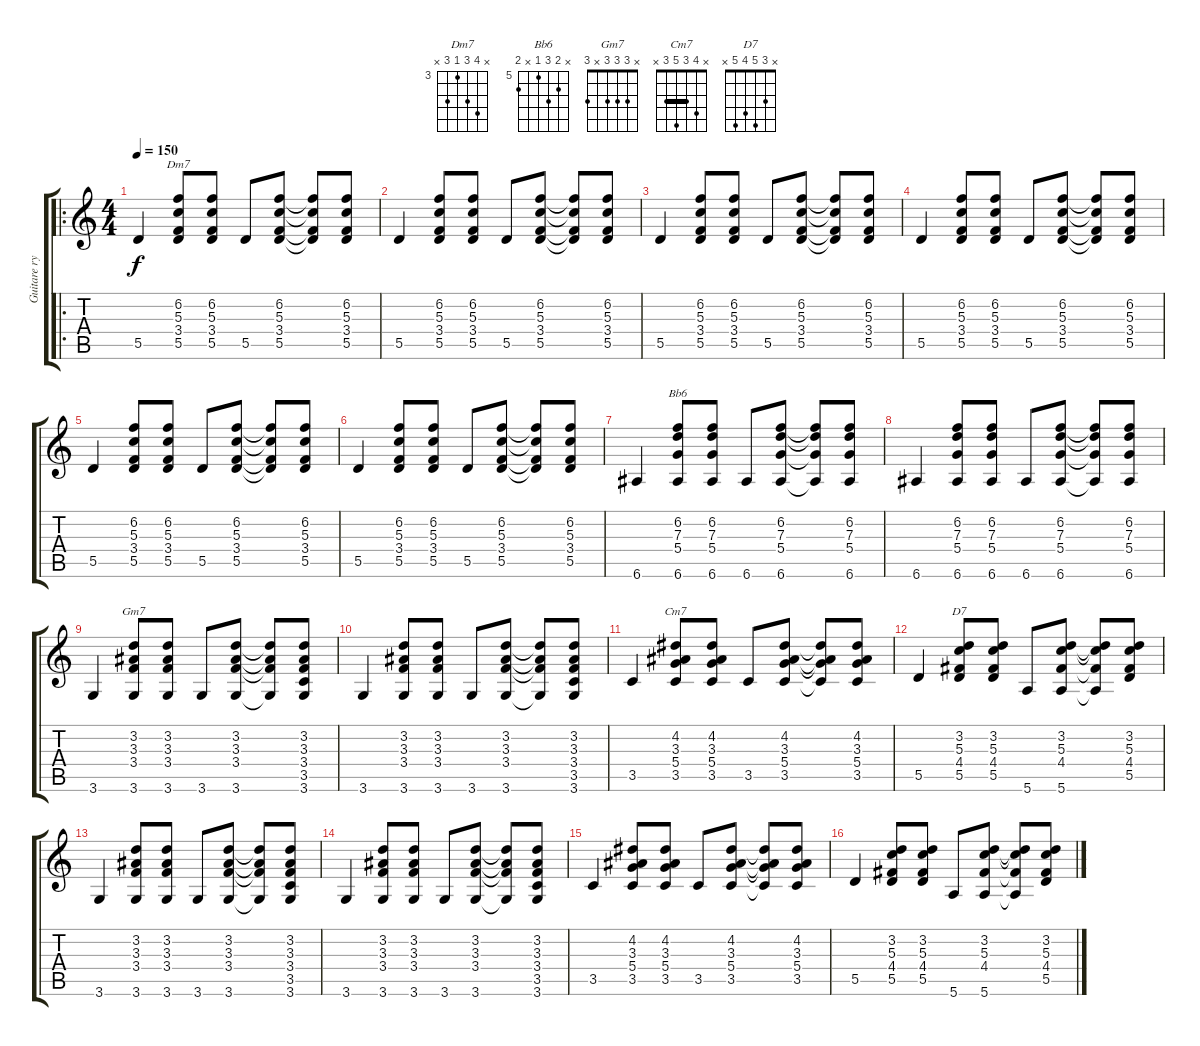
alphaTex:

\track ("Guitare rythmique" "Guitare ry") {instrument acousticguitarnylon}
\staff {score tabs}
\tuning (E4 B3 G3 D3 A2 E2) {hide}
\chord ("Dm7" x 6 5 3 5 x) {firstfret 3}
\chord ("Bb6" x 6 7 5 x 6) {firstfret 5}
\chord ("Gm7" x 3 3 3 x 3)
\chord ("Cm7" x 4 3 5 3 x) {barre 3}
\chord ("D7" x 3 5 4 5 x)
\ro
\ts (4 4)
\tempo 150
\clef g2
\ks c
5.5.4{dy f} (6.2 5.3 3.4 5.5).8{ch "Dm7"} (6.2 5.3 3.4 5.5).8 5.5.8 (6.2 5.3 3.4 5.5).8 (6.2{t} 5.3{t} 3.4{t} 5.5{t}).8 (6.2 5.3 3.4 5.5).8 |
5.5.4 (6.2 5.3 3.4 5.5).8 (6.2 5.3 3.4 5.5).8 5.5.8 (6.2 5.3 3.4 5.5).8 (6.2{t} 5.3{t} 3.4{t} 5.5{t}).8 (6.2 5.3 3.4 5.5).8 |
5.5.4 (6.2 5.3 3.4 5.5).8 (6.2 5.3 3.4 5.5).8 5.5.8 (6.2 5.3 3.4 5.5).8 (6.2{t} 5.3{t} 3.4{t} 5.5{t}).8 (6.2 5.3 3.4 5.5).8 |
5.5.4 (6.2 5.3 3.4 5.5).8 (6.2 5.3 3.4 5.5).8 5.5.8 (6.2 5.3 3.4 5.5).8 (6.2{t} 5.3{t} 3.4{t} 5.5{t}).8 (6.2 5.3 3.4 5.5).8 |
5.5.4 (6.2 5.3 3.4 5.5).8 (6.2 5.3 3.4 5.5).8 5.5.8 (6.2 5.3 3.4 5.5).8 (6.2{t} 5.3{t} 3.4{t} 5.5{t}).8 (6.2 5.3 3.4 5.5).8 |
5.5.4 (6.2 5.3 3.4 5.5).8 (6.2 5.3 3.4 5.5).8 5.5.8 (6.2 5.3 3.4 5.5).8 (6.2{t} 5.3{t} 3.4{t} 5.5{t}).8 (6.2 5.3 3.4 5.5).8 |
6.6.4 (6.2 7.3 5.4 6.6).8{ch "Bb6"} (6.2 7.3 5.4 6.6).8 6.6.8 (6.2 7.3 5.4 6.6).8 (6.2{t} 7.3{t} 5.4{t} 6.6{t}).8 (6.2 7.3 5.4 6.6).8 |
6.6.4 (6.2 7.3 5.4 6.6).8 (6.2 7.3 5.4 6.6).8 6.6.8 (6.2 7.3 5.4 6.6).8 (6.2{t} 7.3{t} 5.4{t} 6.6{t}).8 (6.2 7.3 5.4 6.6).8 |
3.6.4 (3.2 3.3 3.4 3.6).8{ch "Gm7"} (3.2 3.3 3.4 3.6).8 3.6.8 (3.2 3.3 3.4 3.6).8 (3.2{t} 3.3{t} 3.4{t} 3.6{t}).8 (3.2 3.3 3.4 3.5 3.6).8 |
3.6.4 (3.2 3.3 3.4 3.6).8 (3.2 3.3 3.4 3.6).8 3.6.8 (3.2 3.3 3.4 3.6).8 (3.2{t} 3.3{t} 3.4{t} 3.6{t}).8 (3.2 3.3 3.4 3.5 3.6).8 |
3.5.4 (4.2 3.3 5.4 3.5).8{ch "Cm7"} (4.2 3.3 5.4 3.5).8 3.5.8 (4.2 3.3 5.4 3.5).8 (4.2{t} 3.3{t} 5.4{t} 3.5{t}).8 (4.2 3.3 5.4 3.5).8 |
5.5.4 (3.2 5.3 4.4 5.5).8{ch "D7"} (3.2 5.3 4.4 5.5).8 5.6.8 (3.2 5.3 4.4 5.6).8 (3.2{t} 5.3{t} 4.4{t} 5.6{t}).8 (3.2 5.3 4.4 5.5).8 |
3.6.4 (3.2 3.3 3.4 3.6).8 (3.2 3.3 3.4 3.6).8 3.6.8 (3.2 3.3 3.4 3.6).8 (3.2{t} 3.3{t} 3.4{t} 3.6{t}).8 (3.2 3.3 3.4 3.5 3.6).8 |
3.6.4 (3.2 3.3 3.4 3.6).8 (3.2 3.3 3.4 3.6).8 3.6.8 (3.2 3.3 3.4 3.6).8 (3.2{t} 3.3{t} 3.4{t} 3.6{t}).8 (3.2 3.3 3.4 3.5 3.6).8 |
3.5.4 (4.2 3.3 5.4 3.5).8 (4.2 3.3 5.4 3.5).8 3.5.8 (4.2 3.3 5.4 3.5).8 (4.2{t} 3.3{t} 5.4{t} 3.5{t}).8 (4.2 3.3 5.4 3.5).8 |
5.5.4 (3.2 5.3 4.4 5.5).8 (3.2 5.3 4.4 5.5).8 5.6.8 (3.2 5.3 4.4 5.6).8 (3.2{t} 5.3{t} 4.4{t} 5.6{t}).8 (3.2 5.3 4.4 5.5).8
